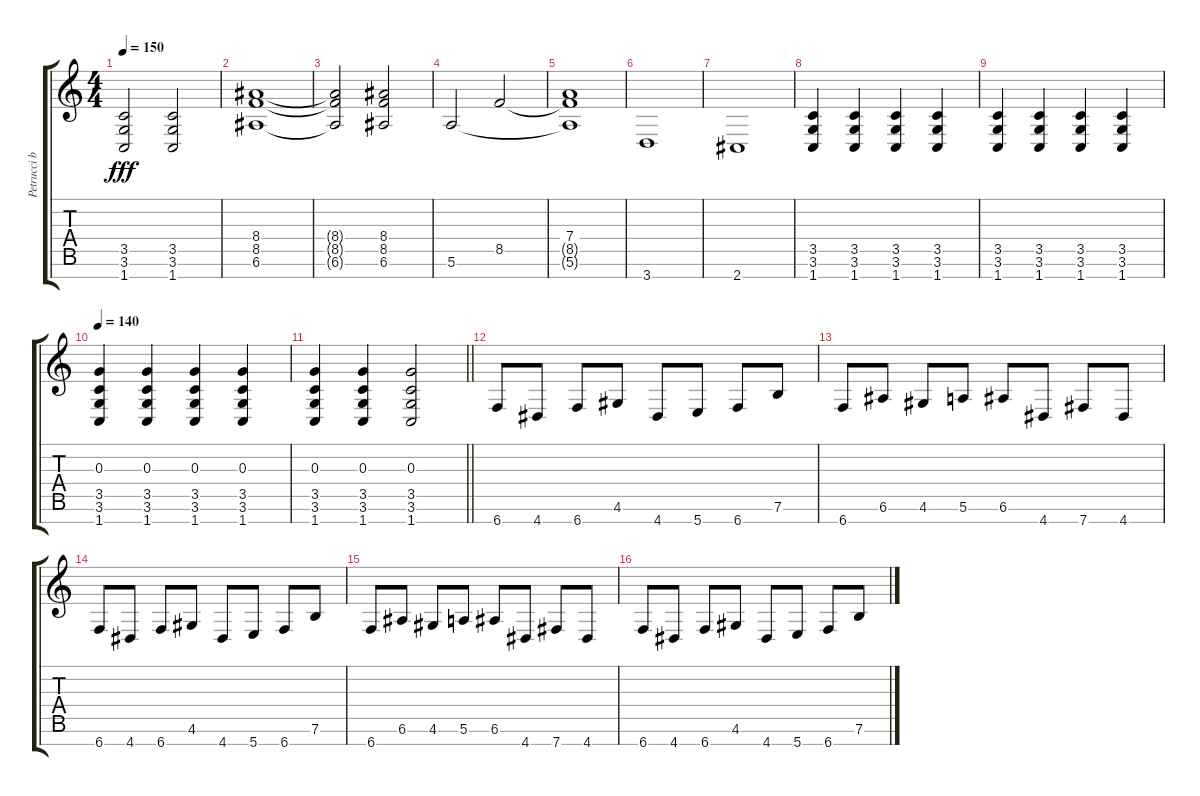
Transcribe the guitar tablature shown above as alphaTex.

\track ("Petrucci base 1" "Petrucci b") {instrument distortionguitar}
\staff {score tabs}
\tuning (E4 B3 G3 D3 A2 E2 B1) {hide}
\ts (4 4)
\tempo 150
\clef g2
\ks c
(3.5 3.6 1.7).2{dy fff} (3.5 3.6 1.7).2 |
(8.4 8.5 6.6).1 |
(8.4{t} 8.5{t} 6.6{t}).2 (8.4 8.5 6.6).2 |
5.6.2 8.5.2 |
(7.4 8.5{t} 5.6{t}).1 |
3.7.1 |
2.7.1 |
(3.5 3.6 1.7).4 (3.5 3.6 1.7).4 (3.5 3.6 1.7).4 (3.5 3.6 1.7).4 |
(3.5 3.6 1.7).4 (3.5 3.6 1.7).4 (3.5 3.6 1.7).4 (3.5 3.6 1.7).4 |
\tempo 140
(0.3 3.5 3.6 1.7).4 (0.3 3.5 3.6 1.7).4 (0.3 3.5 3.6 1.7).4 (0.3 3.5 3.6 1.7).4 |
\barLineRight lightlight
(0.3 3.5 3.6 1.7).4 (0.3 3.5 3.6 1.7).4 (0.3 3.5 3.6 1.7).2 |
6.7.8 4.7.8 6.7.8 4.6.8 4.7.8 5.7.8 6.7.8 7.6.8 |
6.7.8 6.6.8 4.6.8 5.6.8 6.6.8 4.7.8 7.7.8 4.7.8 |
6.7.8 4.7.8 6.7.8 4.6.8 4.7.8 5.7.8 6.7.8 7.6.8 |
6.7.8 6.6.8 4.6.8 5.6.8 6.6.8 4.7.8 7.7.8 4.7.8 |
6.7.8 4.7.8 6.7.8 4.6.8 4.7.8 5.7.8 6.7.8 7.6.8
